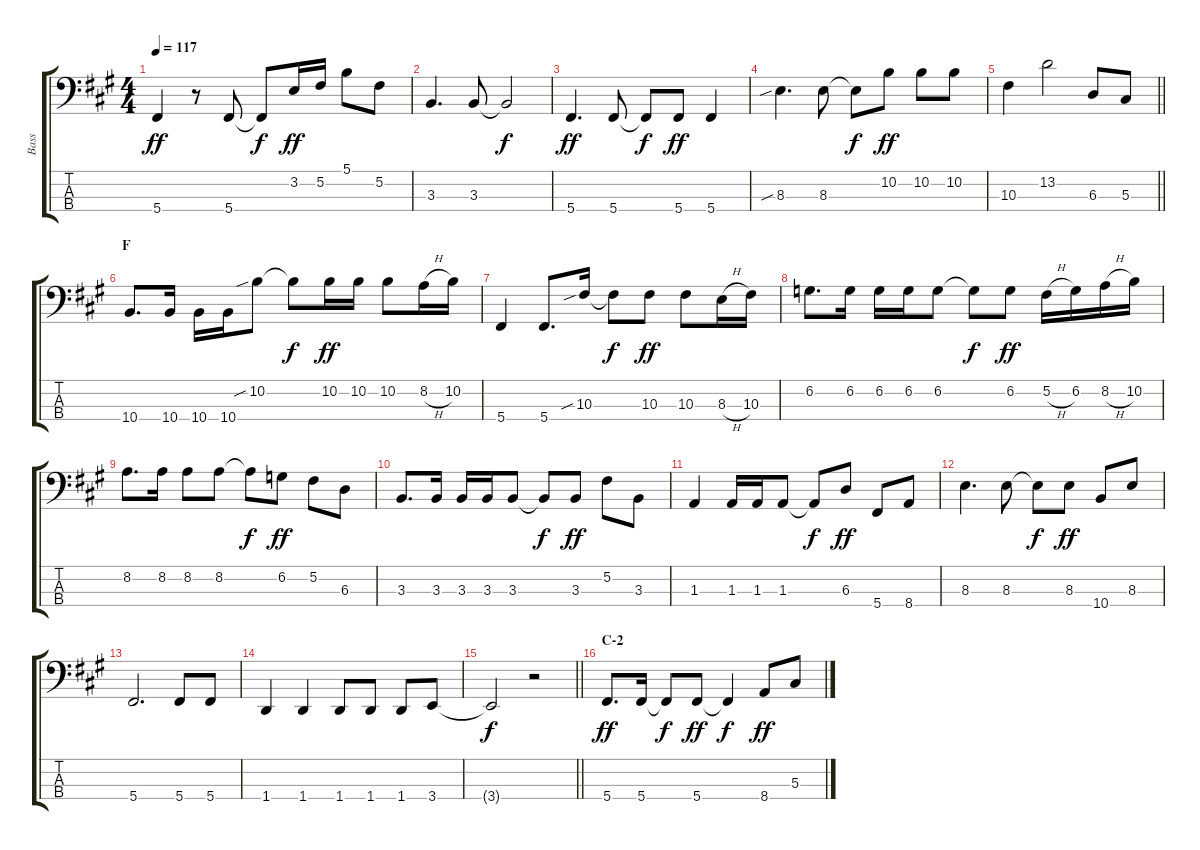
\track ("Bass" "Bass") {instrument electricbasspick}
\staff {score tabs}
\tuning (Gb2 Db2 Ab1 Db1) {hide}
\ts (4 4)
\tempo 117
\clef f4
\ks a
5.4.4{dy ff} r.8 5.4.8 5.4{t}.8{dy f} 3.2.16{dy ff} 5.2.16 5.1.8 5.2.8 |
3.3.4{d} 3.3.8 3.3{t}.2{dy f} |
5.4.4{d dy ff} 5.4.8 5.4{t}.8{dy f} 5.4.8{dy ff} 5.4.4 |
8.3{sib}.4{d} 8.3.8 8.3{t}.8{dy f} 10.2.8{dy ff} 10.2.8 10.2.8 |
\barLineRight lightlight
10.3.4 13.2.2 6.3.8 5.3.8 |
\section ("" "F")
10.4.8{d} 10.4.16 10.4.16 10.4.16 10.2{sib}.8 10.2{t}.8{dy f} 10.2.16{dy ff} 10.2.16 10.2.8 8.2{h}.16 10.2.16 |
5.4.4 5.4.8{d} 10.3{sib}.16 10.3{t}.8{dy f} 10.3.8{dy ff} 10.3.8 8.3{h}.16 10.3.16 |
6.2.8{d} 6.2.16 6.2.16 6.2.16 6.2.8 6.2{t}.8{dy f} 6.2.8{dy ff} 5.2{h}.16 6.2.16 8.2{h}.16 10.2.16 |
8.2.8{d} 8.2.16 8.2.8 8.2.8 8.2{t}.8{dy f} 6.2.8{dy ff} 5.2.8 6.3.8 |
3.3.8{d} 3.3.16 3.3.16 3.3.16 3.3.8 3.3{t}.8{dy f} 3.3.8{dy ff} 5.2.8 3.3.8 |
1.3.4 1.3.16 1.3.16 1.3.8 1.3{t}.8{dy f} 6.3.8{dy ff} 5.4.8 8.4.8 |
8.3.4{d} 8.3.8 8.3{t}.8{dy f} 8.3.8{dy ff} 10.4.8 8.3.8 |
5.4.2{d} 5.4.8 5.4.8 |
1.4.4 1.4.4 1.4.8 1.4.8 1.4.8 3.4.8 |
\barLineRight lightlight
3.4{t}.2{dy f} r.2 |
\section ("" "C-2")
5.4.8{d dy ff} 5.4.16 5.4{t}.8{dy f} 5.4.8{dy ff} 5.4{t}.4{dy f} 8.4.8{dy ff} 5.3.8
